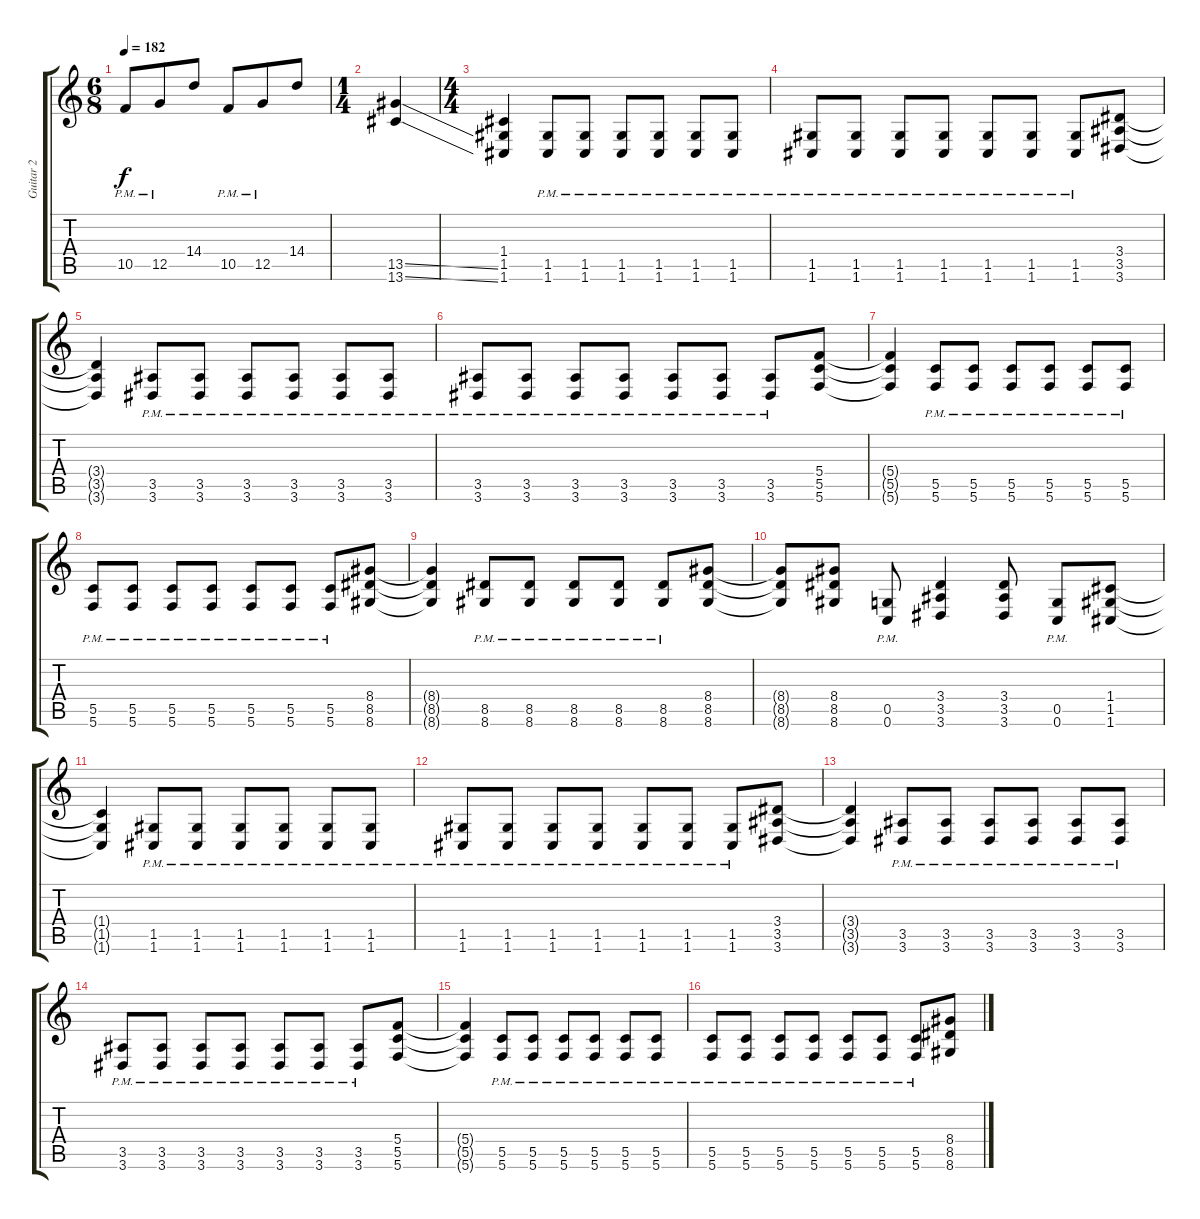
\track ("Guitar 2" "Guitar 2") {instrument overdrivenguitar}
\staff {score tabs}
\tuning (D4 A3 F3 C3 G2 C2) {hide}
\ts (6 8)
\tempo 182
\clef g2
\ks c
10.5{pm}.8{dy f} 12.5{pm}.8 14.4.8 10.5{pm}.8 12.5{pm}.8 14.4.8 |
\ts (1 4)
(13.5{ss} 13.6{ss}).4 |
\ts (4 4)
(1.4 1.5 1.6).4 (1.5{pm} 1.6{pm}).8 (1.5{pm} 1.6{pm}).8 (1.5{pm} 1.6{pm}).8 (1.5{pm} 1.6{pm}).8 (1.5{pm} 1.6{pm}).8 (1.5{pm} 1.6{pm}).8 |
(1.5{pm} 1.6{pm}).8 (1.5{pm} 1.6{pm}).8 (1.5{pm} 1.6{pm}).8 (1.5{pm} 1.6{pm}).8 (1.5{pm} 1.6{pm}).8 (1.5{pm} 1.6{pm}).8 (1.5{pm} 1.6{pm}).8 (3.4 3.5 3.6).8 |
(3.4{t} 3.5{t} 3.6{t}).4 (3.5{pm} 3.6{pm}).8 (3.5{pm} 3.6{pm}).8 (3.5{pm} 3.6{pm}).8 (3.5{pm} 3.6{pm}).8 (3.5{pm} 3.6{pm}).8 (3.5{pm} 3.6{pm}).8 |
(3.5{pm} 3.6{pm}).8 (3.5{pm} 3.6{pm}).8 (3.5{pm} 3.6{pm}).8 (3.5{pm} 3.6{pm}).8 (3.5{pm} 3.6{pm}).8 (3.5{pm} 3.6{pm}).8 (3.5{pm} 3.6{pm}).8 (5.4 5.5 5.6).8 |
(5.4{t} 5.5{t} 5.6{t}).4 (5.5{pm} 5.6{pm}).8 (5.5{pm} 5.6{pm}).8 (5.5{pm} 5.6{pm}).8 (5.5{pm} 5.6{pm}).8 (5.5{pm} 5.6{pm}).8 (5.5{pm} 5.6{pm}).8 |
(5.5{pm} 5.6{pm}).8 (5.5{pm} 5.6{pm}).8 (5.5{pm} 5.6{pm}).8 (5.5{pm} 5.6{pm}).8 (5.5{pm} 5.6{pm}).8 (5.5{pm} 5.6{pm}).8 (5.5{pm} 5.6{pm}).8 (8.4 8.5 8.6).8 |
(8.4{t} 8.5{t} 8.6{t}).4 (8.5{pm} 8.6{pm}).8 (8.5{pm} 8.6{pm}).8 (8.5{pm} 8.6{pm}).8 (8.5{pm} 8.6{pm}).8 (8.5{pm} 8.6{pm}).8 (8.4 8.5 8.6).8 |
(8.4{t} 8.5{t} 8.6{t}).8 (8.4 8.5 8.6).8 (0.5{pm} 0.6{pm}).8 (3.4 3.5 3.6).4 (3.4 3.5 3.6).8 (0.5{pm} 0.6{pm}).8 (1.4 1.5 1.6).8 |
(1.4{t} 1.5{t} 1.6{t}).4 (1.5{pm} 1.6{pm}).8 (1.5{pm} 1.6{pm}).8 (1.5{pm} 1.6{pm}).8 (1.5{pm} 1.6{pm}).8 (1.5{pm} 1.6{pm}).8 (1.5{pm} 1.6{pm}).8 |
(1.5{pm} 1.6{pm}).8 (1.5{pm} 1.6{pm}).8 (1.5{pm} 1.6{pm}).8 (1.5{pm} 1.6{pm}).8 (1.5{pm} 1.6{pm}).8 (1.5{pm} 1.6{pm}).8 (1.5{pm} 1.6{pm}).8 (3.4 3.5 3.6).8 |
(3.4{t} 3.5{t} 3.6{t}).4 (3.5{pm} 3.6{pm}).8 (3.5{pm} 3.6{pm}).8 (3.5{pm} 3.6{pm}).8 (3.5{pm} 3.6{pm}).8 (3.5{pm} 3.6{pm}).8 (3.5{pm} 3.6{pm}).8 |
(3.5{pm} 3.6{pm}).8 (3.5{pm} 3.6{pm}).8 (3.5{pm} 3.6{pm}).8 (3.5{pm} 3.6{pm}).8 (3.5{pm} 3.6{pm}).8 (3.5{pm} 3.6{pm}).8 (3.5{pm} 3.6{pm}).8 (5.4 5.5 5.6).8 |
(5.4{t} 5.5{t} 5.6{t}).4 (5.5{pm} 5.6{pm}).8 (5.5{pm} 5.6{pm}).8 (5.5{pm} 5.6{pm}).8 (5.5{pm} 5.6{pm}).8 (5.5{pm} 5.6{pm}).8 (5.5{pm} 5.6{pm}).8 |
(5.5{pm} 5.6{pm}).8 (5.5{pm} 5.6{pm}).8 (5.5{pm} 5.6{pm}).8 (5.5{pm} 5.6{pm}).8 (5.5{pm} 5.6{pm}).8 (5.5{pm} 5.6{pm}).8 (5.5{pm} 5.6{pm}).8 (8.4 8.5 8.6).8
